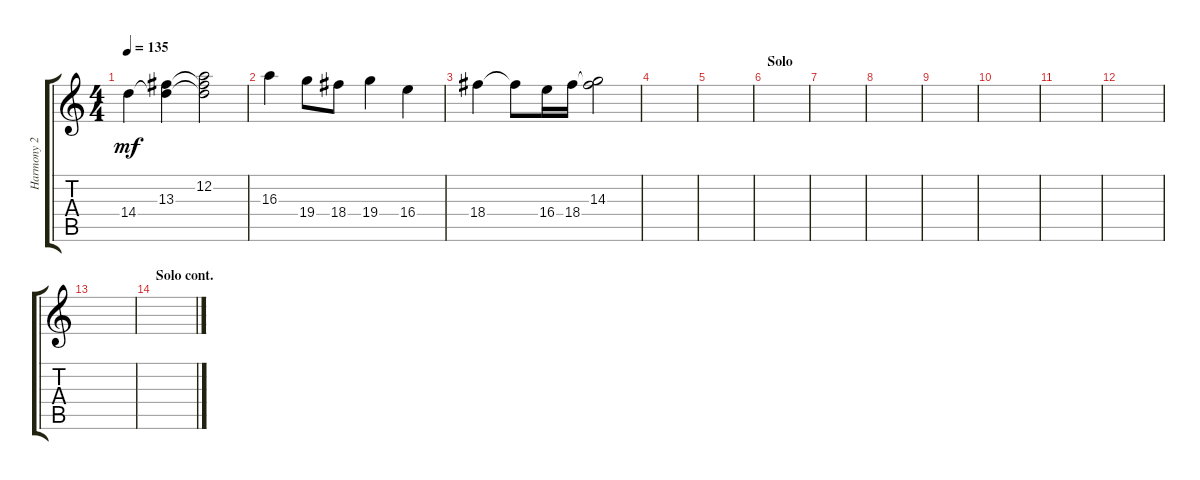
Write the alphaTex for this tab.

\track ("Harmony 2" "Harmony 2") {instrument distortionguitar}
\staff {score tabs}
\tuning (D4 A3 F3 C3 G2 C2) {hide}
\ts (4 4)
\tempo 135
\clef g2
\ks c
14.4.4{dy mf} (13.3 14.4{t}).4 (12.2 13.3{t} 14.4{t}).2 |
16.3.4 19.4.8 18.4.8 19.4.4 16.4.4 |
18.4.4 18.4{t}.8 16.4.16 18.4.16 (14.3 18.4{t}).2 |
|
|
\section ("" "Solo")
|
|
|
|
|
|
|
|
\section ("" "Solo cont.")
